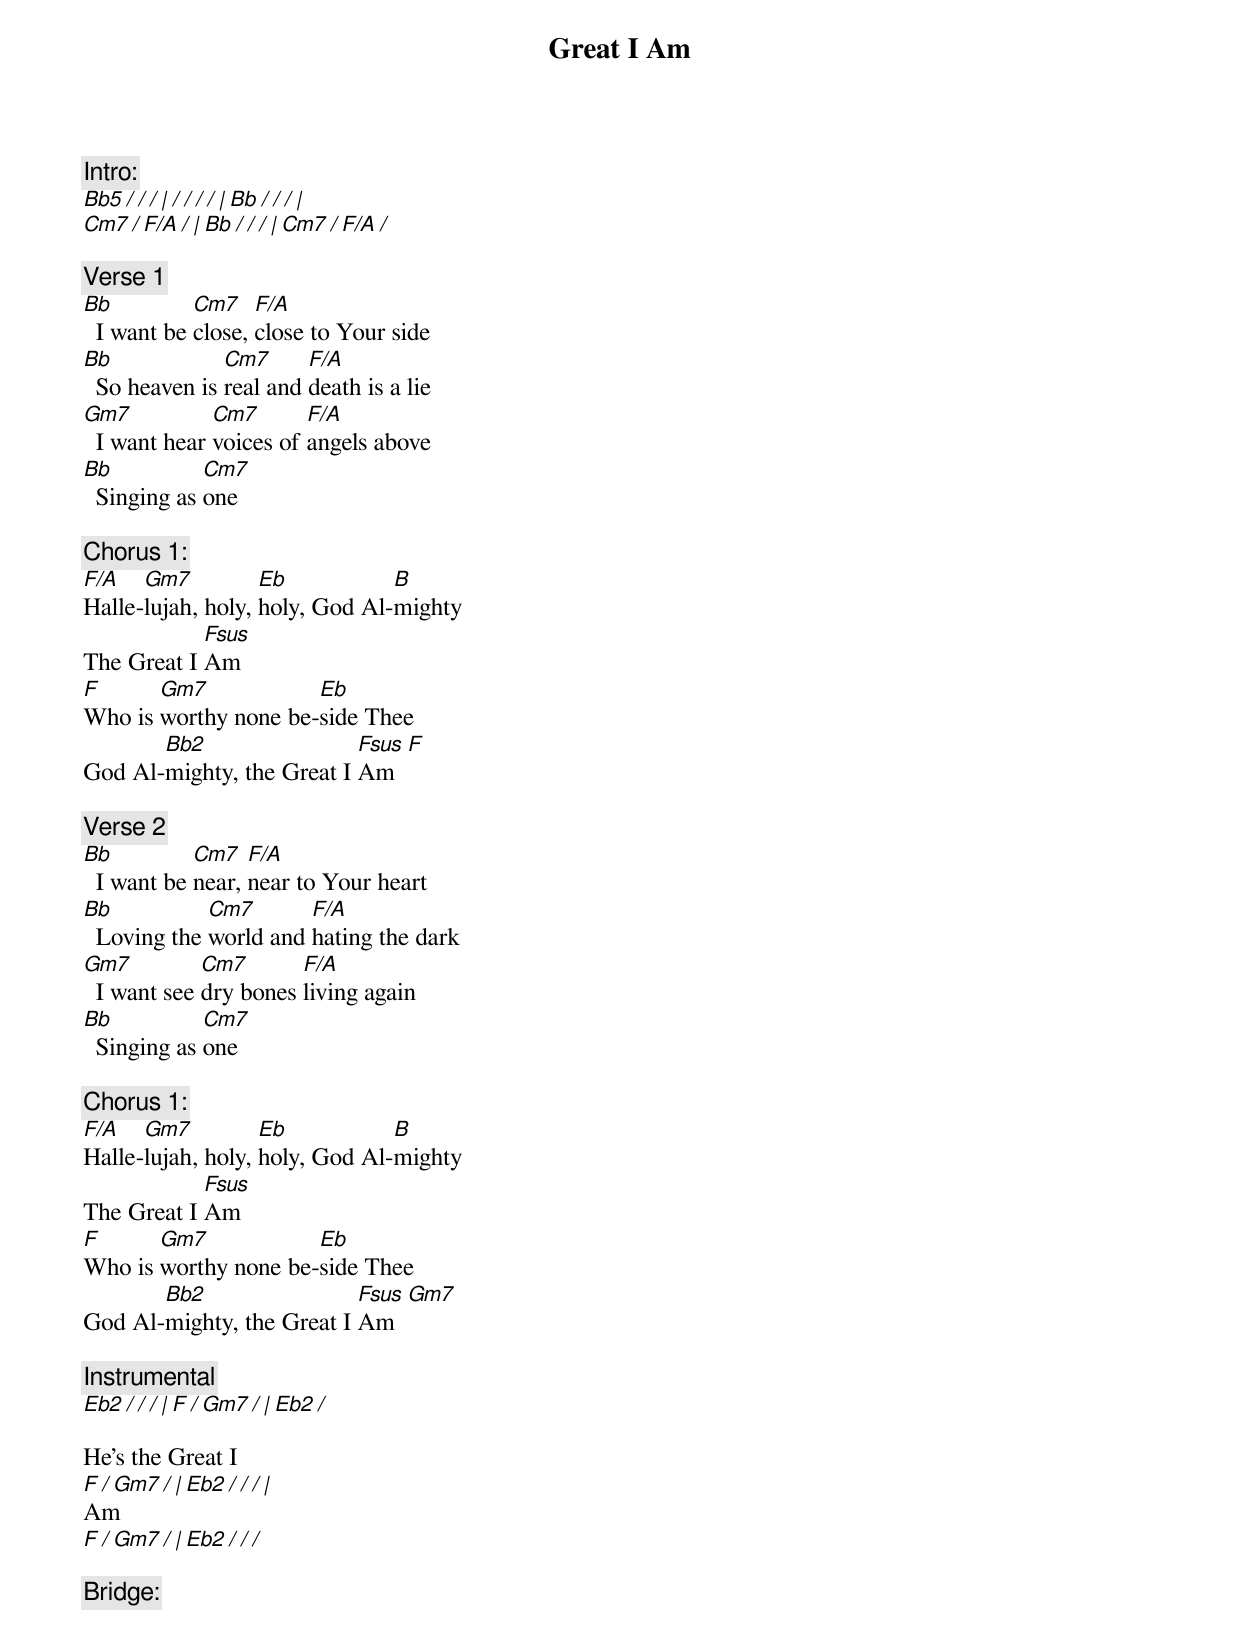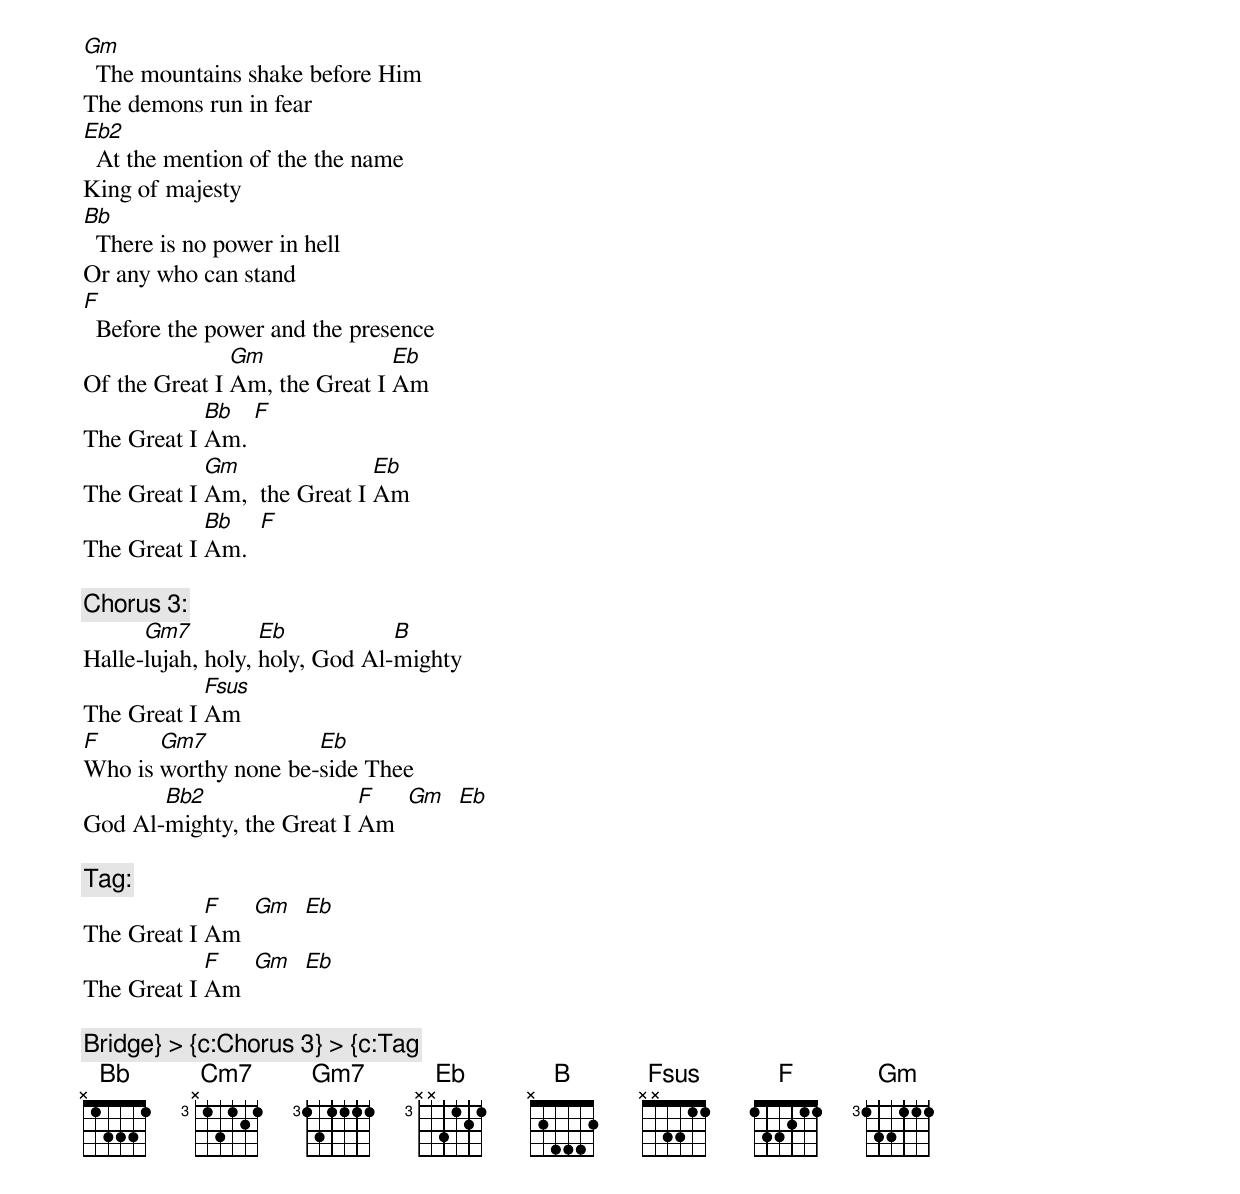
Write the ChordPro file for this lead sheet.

{t:Great I Am}

{c:Intro:}
[Bb5][/][/][/][|][/][/][/][/][|][Bb][/][/][/][|]
[Cm7][/][F/A][/][|][Bb][/][/][/][|][Cm7][/][F/A][/]

{c:Verse 1}
[Bb]  I want be [Cm7]close, [F/A]close to Your side
[Bb]  So heaven is [Cm7]real and [F/A]death is a lie
[Gm7]  I want hear [Cm7]voices of [F/A]angels above
[Bb]  Singing as [Cm7]one

{c:Chorus 1:}
[F/A]Halle-[Gm7]lujah, holy, [Eb]holy, God Al-[B]mighty
The Great I [Fsus]Am
[F]Who is [Gm7]worthy none be-[Eb]side Thee
God Al-[Bb2]mighty, the Great I [Fsus]Am  [F]

{c:Verse 2}
[Bb]  I want be [Cm7]near, [F/A]near to Your heart
[Bb]  Loving the [Cm7]world and [F/A]hating the dark
[Gm7]  I want see [Cm7]dry bones [F/A]living again
[Bb]  Singing as [Cm7]one

{c:Chorus 1:}
[F/A]Halle-[Gm7]lujah, holy, [Eb]holy, God Al-[B]mighty
The Great I [Fsus]Am
[F]Who is [Gm7]worthy none be-[Eb]side Thee
God Al-[Bb2]mighty, the Great I [Fsus]Am  [Gm7]

{c:Instrumental}
[Eb2][/][/][/][|][F][/][Gm7][/][|][Eb2][/]

He's the Great I
[F][/][Gm7][/][|][Eb2][/][/][/][|]
Am
[F][/][Gm7][/][|][Eb2][/][/][/]

{c:Bridge:}
[Gm]  The mountains shake before Him
The demons run in fear
[Eb2]  At the mention of the the name
King of majesty
[Bb]  There is no power in hell
Or any who can stand
[F]  Before the power and the presence
Of the Great I [Gm]Am, the Great I [Eb]Am
The Great I [Bb]Am. [F]
The Great I [Gm]Am,  the Great I [Eb]Am
The Great I [Bb]Am.  [F]

{c:Chorus 3:}
Halle-[Gm7]lujah, holy, [Eb]holy, God Al-[B]mighty
The Great I [Fsus]Am
[F]Who is [Gm7]worthy none be-[Eb]side Thee
God Al-[Bb2]mighty, the Great I [F]Am  [Gm]  [Eb]

{c:Tag:}
The Great I [F]Am  [Gm]  [Eb]
The Great I [F]Am  [Gm]  [Eb]

{c:Bridge} > {c:Chorus 3} > {c:Tag}
